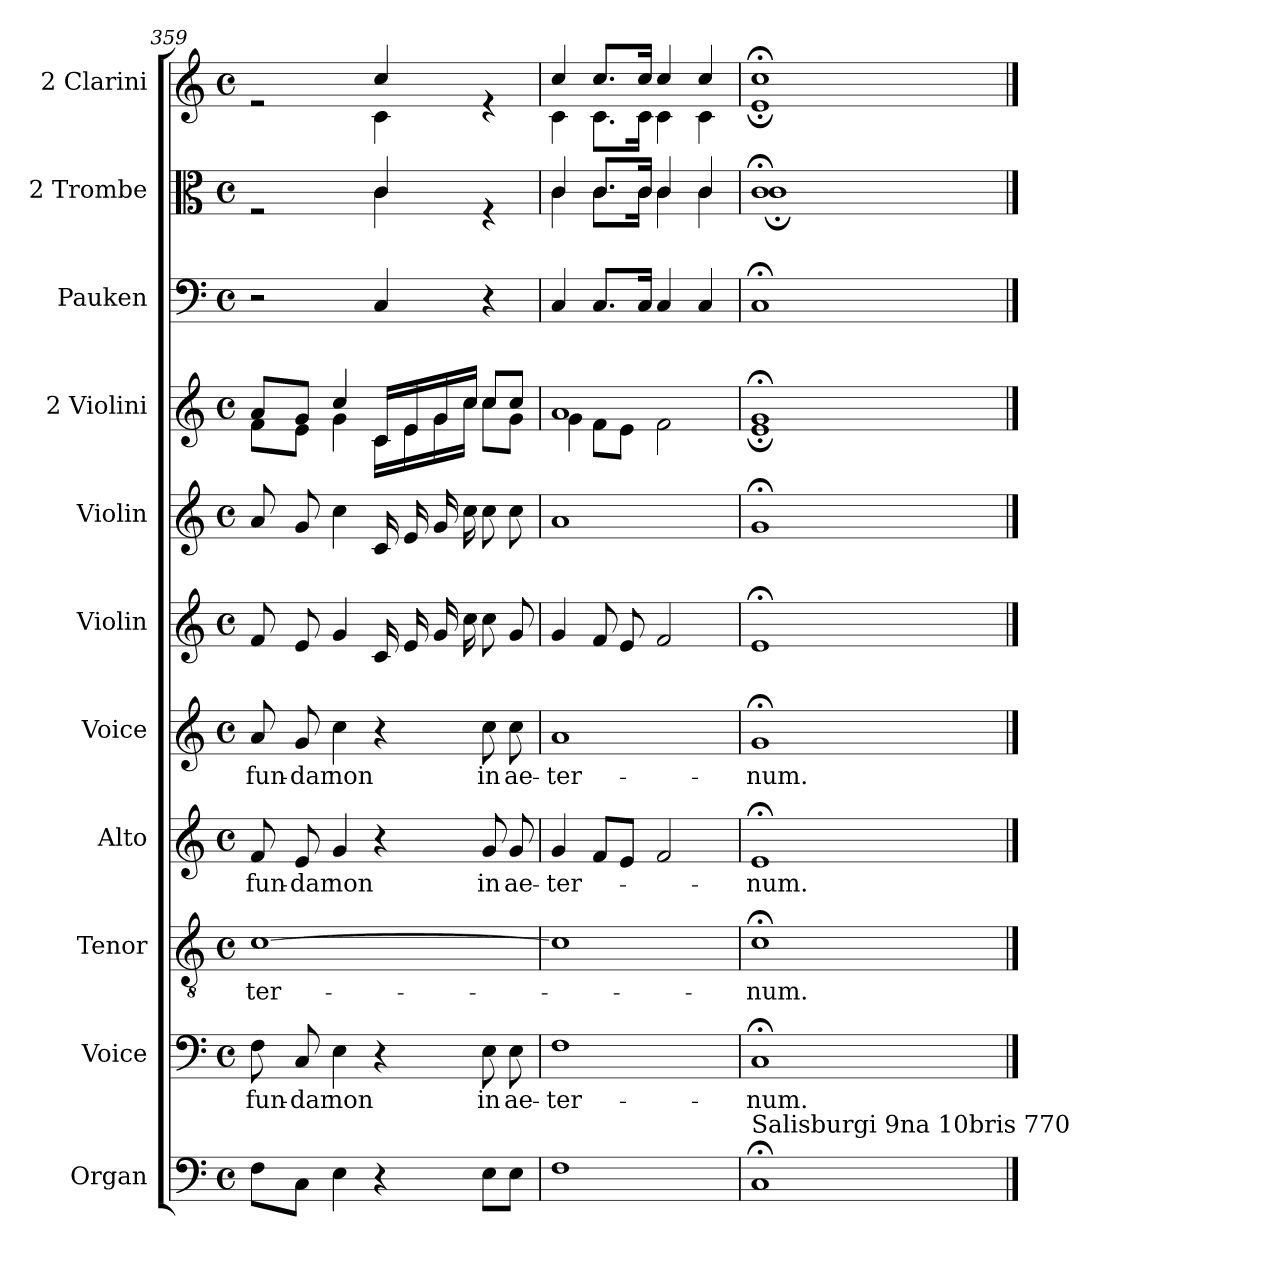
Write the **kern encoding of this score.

**kern	**kern	**text	**kern	**text	**kern	**text	**kern	**text	**kern	**kern	**kern	**kern	**kern	**kern
*part11	*part10	*part10	*part9	*part9	*part8	*part8	*part7	*part7	*part6	*part5	*part4	*part3	*part2	*part1
*staff11	*staff10	*staff10	*staff9	*staff9	*staff8	*staff8	*staff7	*staff7	*staff6	*staff5	*staff4	*staff3	*staff2	*staff1
*I"Organ	*I"Voice	*	*I"Tenor	*	*I"Alto	*	*I"Voice	*	*I"Violin	*I"Violin	*I"2 Violini	*I"Pauken	*I"2 Trombe	*I"2 Clarini
*	*	*	*	*	*	*	*	*	*I'Vln.	*I'Vln	*I'V	*I'P	*I'T	*I'C
*clefF4	*clefF4	*	*clefGv2	*	*clefG2	*	*clefG2	*	*clefG2	*clefG2	*clefG2	*clefF4	*clefC3	*clefG2
*k[]	*k[]	*	*k[]	*	*k[]	*	*k[]	*	*k[]	*k[]	*k[]	*k[]	*k[]	*k[]
*M4/4	*M4/4	*	*M4/4	*	*M4/4	*	*M4/4	*	*M4/4	*M4/4	*M4/4	*M4/4	*M4/4	*M4/4
*met(c)	*met(c)	*	*met(c)	*	*met(c)	*	*met(c)	*	*met(c)	*met(c)	*met(c)	*met(c)	*met(c)	*met(c)
=359	=359	=359	=359	=359	=359	=359	=359	=359	=359	=359	=359	=359	=359	=359
!	!	!LO:LY:b	!	!LO:LY:b	!	!LO:LY:b	!	!LO:LY:b	!	!	!	!	!	!
*	*	*	*	*	*	*	*	*	*	*	*^	*	*^	*^
8F\L	8F\	-fun-	[1c	-ter-	8f/	-fun-	8a/	-fun-	8f/	8a/	8a/L	8f\L	2r	2rF	2ryy	2re	2ryy
!	!	!LO:LY:b	!	!	!	!LO:LY:b	!	!LO:LY:b	!	!	!	!	!	!	!	!	!
8C\J	8C/	-dar	.	.	8e/	-dar	8g/	-dar	8e/	8g/	8g/J	8e\J	.	.	.	.	.
!	!	!LO:LY:b	!	!	!	!LO:LY:b	!	!LO:LY:b	!	!	!	!	!	!	!	!	!
4E\	4E\	non	.	.	4g/	non	4cc\	non	4g/	4cc\	4cc/	4g\	.	.	.	.	.
4r	4r	.	.	.	4r	.	4r	.	16c/	16c/	16c/LL	16c\LL	4C/	4c/	4c\	4cc/	4c\
.	.	.	.	.	.	.	.	.	16e/	16e/	16e/	16e\	.	.	.	.	.
.	.	.	.	.	.	.	.	.	16g/	16g/	16g/	16g\	.	.	.	.	.
.	.	.	.	.	.	.	.	.	16cc\	16cc\	16cc/JJ	16cc\JJ	.	.	.	.	.
!	!	!LO:LY:b	!	!	!	!LO:LY:b	!	!LO:LY:b	!	!	!	!	!	!	!	!	!
8E\L	8E\	in	.	.	8g/	in	8cc\	in	8cc\	8cc\	8cc/L	8cc\L	4r	4rF	4ryy	4re	4ryy
!	!	!LO:LY:b	!	!	!	!LO:LY:b	!	!LO:LY:b	!	!	!	!	!	!	!	!	!
8E\J	8E\	ae-	.	.	8g/	ae-	8cc\	ae-	8g/	8cc\	8cc/J	8g\J	.	.	.	.	.
=360	=360	=360	=360	=360	=360	=360	=360	=360	=360	=360	=360	=360	=360	=360	=360	=360	=360
!	!	!LO:LY:b	!	!	!	!LO:LY:b	!	!LO:LY:b	!	!	!	!	!	!	!	!	!
1F	1F	-ter-	1c]	.	4g/	-ter-	1a	-ter-	4g/	1a	1a	4g\	4C/	4c/	4c\	4cc/	4c\
.	.	.	.	.	8f/L	.	.	.	8f/	.	.	8f\L	8.C/L	8.c/L	8.c\L	8.cc/L	8.c\L
.	.	.	.	.	8e/J	.	.	.	8e/	.	.	8e\J	.	.	.	.	.
.	.	.	.	.	.	.	.	.	.	.	.	.	16C/Jk	16c/Jk	16c\Jk	16cc/Jk	16c\Jk
.	.	.	.	.	2f/	.	.	.	2f/	.	.	2f\	4C/	4c/	4c\	4cc/	4c\
.	.	.	.	.	.	.	.	.	.	.	.	.	4C/	4c/	4c\	4cc/	4c\
=361	=361	=361	=361	=361	=361	=361	=361	=361	=361	=361	=361	=361	=361	=361	=361	=361	=361
!LO:TX:a:t=Salisburgi 9na 10bris 770	!	!	!	!	!	!	!	!	!	!	!	!	!	!	!	!	!
!	!	!LO:LY:b	!	!LO:LY:b	!	!LO:LY:b	!	!LO:LY:b	!	!	!	!	!	!	!	!	!
1C;<	1C;<	-num.	1c;<	-num.	1e;<	num.	1g;<	-num.	1e;<	1g;<	1g;<	1e;	1C;<	1c;<	1c;	1cc;<	1e;
*	*	*	*	*	*	*	*	*	*	*	*	*	*	*v	*v	*	*
*	*	*	*	*	*	*	*	*	*	*	*v	*v	*	*	*v	*v
==	==	==	==	==	==	==	==	==	==	==	==	==	==	==
*-	*-	*-	*-	*-	*-	*-	*-	*-	*-	*-	*-	*-	*-	*-
